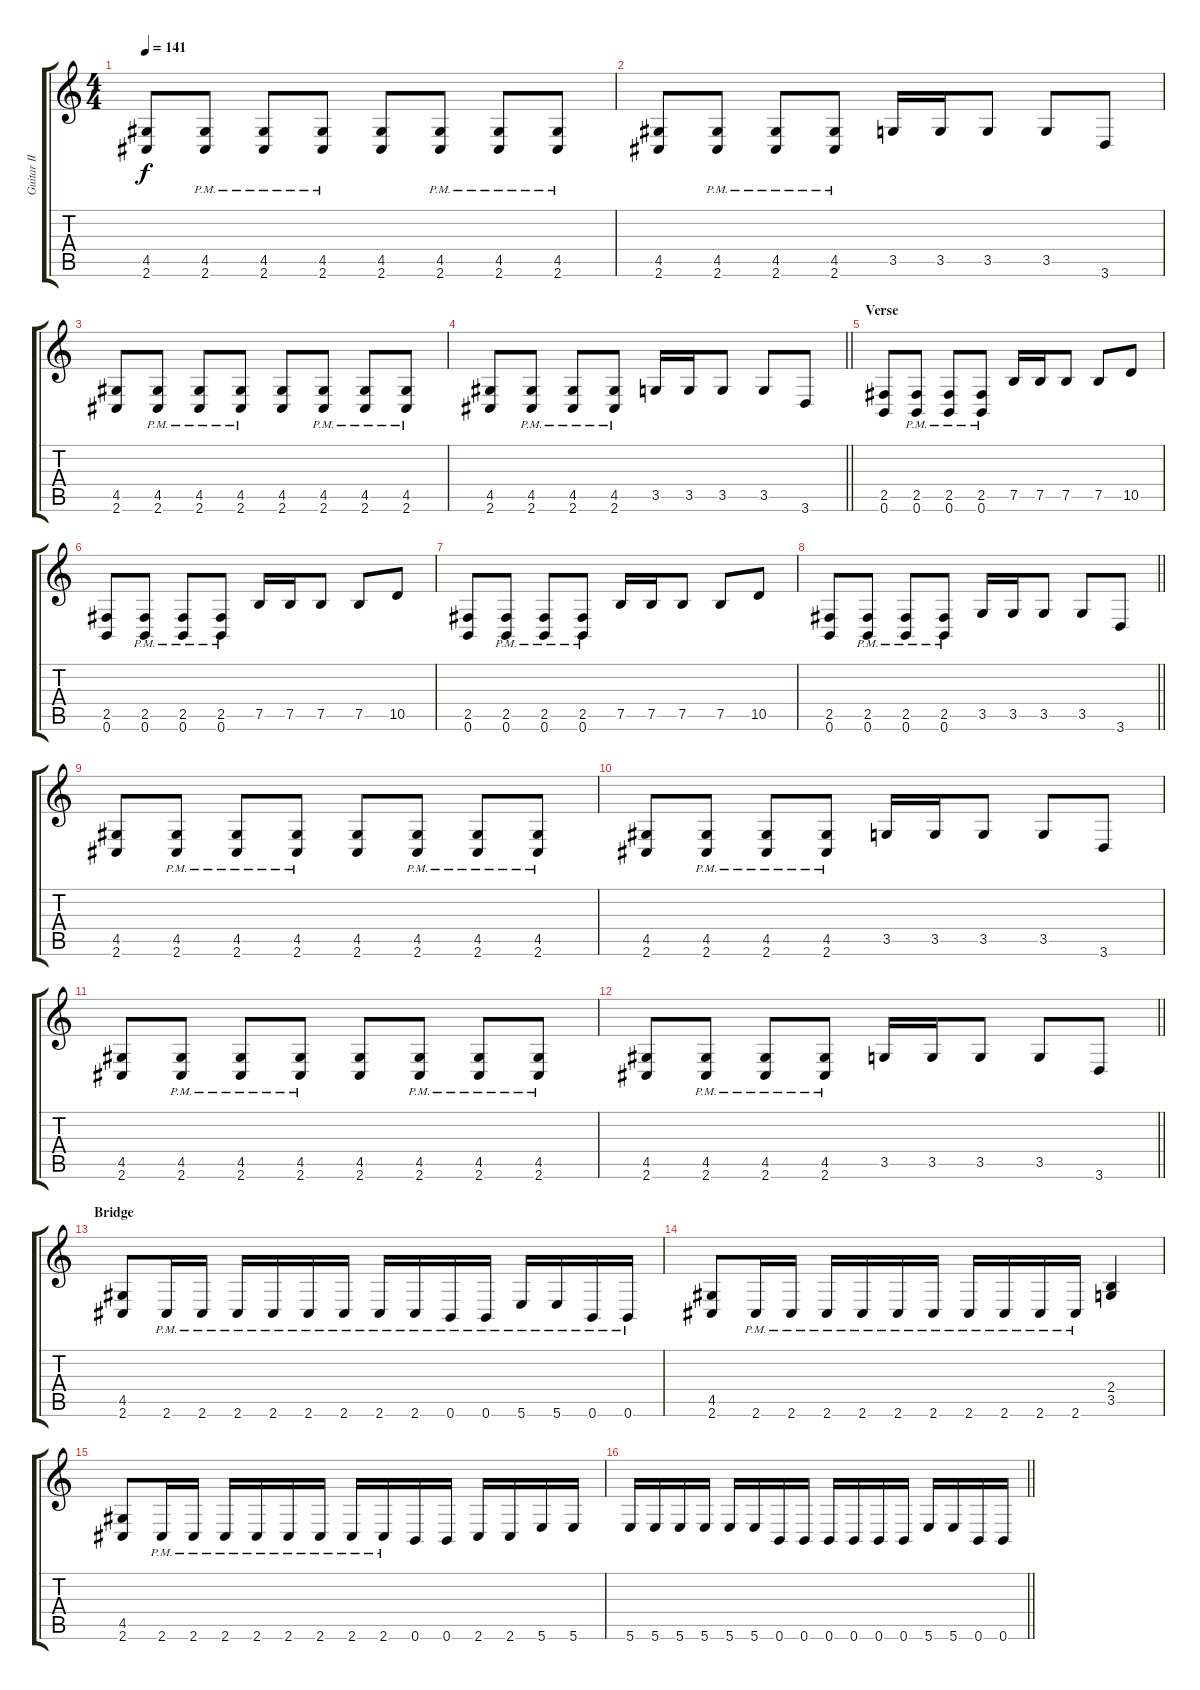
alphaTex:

\track ("Guitar II" "Guitar II") {instrument distortionguitar}
\staff {score tabs}
\tuning (B3 Gb3 D3 A2 E2 B1) {hide}
\ts (4 4)
\section ("" "")
\tempo 141
\clef g2
\ks c
(4.5 2.6).8{dy f} (4.5{pm} 2.6{pm}).8 (4.5{pm} 2.6{pm}).8 (4.5{pm} 2.6{pm}).8 (4.5 2.6).8 (4.5{pm} 2.6{pm}).8 (4.5{pm} 2.6{pm}).8 (4.5{pm} 2.6{pm}).8 |
(4.5 2.6).8 (4.5{pm} 2.6{pm}).8 (4.5{pm} 2.6{pm}).8 (4.5{pm} 2.6{pm}).8 3.5.16 3.5.16 3.5.8 3.5.8 3.6.8 |
(4.5 2.6).8 (4.5{pm} 2.6{pm}).8 (4.5{pm} 2.6{pm}).8 (4.5{pm} 2.6{pm}).8 (4.5 2.6).8 (4.5{pm} 2.6{pm}).8 (4.5{pm} 2.6{pm}).8 (4.5{pm} 2.6{pm}).8 |
\barLineRight lightlight
(4.5 2.6).8 (4.5{pm} 2.6{pm}).8 (4.5{pm} 2.6{pm}).8 (4.5{pm} 2.6{pm}).8 3.5.16 3.5.16 3.5.8 3.5.8 3.6.8 |
\section ("" "Verse")
(2.5 0.6).8 (2.5{pm} 0.6{pm}).8 (2.5{pm} 0.6{pm}).8 (2.5{pm} 0.6{pm}).8 7.5.16 7.5.16 7.5.8 7.5.8 10.5.8 |
(2.5 0.6).8 (2.5{pm} 0.6{pm}).8 (2.5{pm} 0.6{pm}).8 (2.5{pm} 0.6{pm}).8 7.5.16 7.5.16 7.5.8 7.5.8 10.5.8 |
(2.5 0.6).8 (2.5{pm} 0.6{pm}).8 (2.5{pm} 0.6{pm}).8 (2.5{pm} 0.6{pm}).8 7.5.16 7.5.16 7.5.8 7.5.8 10.5.8 |
\barLineRight lightlight
(2.5 0.6).8 (2.5{pm} 0.6{pm}).8 (2.5{pm} 0.6{pm}).8 (2.5{pm} 0.6{pm}).8 3.5.16 3.5.16 3.5.8 3.5.8 3.6.8 |
\section ("" "")
(4.5 2.6).8 (4.5{pm} 2.6{pm}).8 (4.5{pm} 2.6{pm}).8 (4.5{pm} 2.6{pm}).8 (4.5 2.6).8 (4.5{pm} 2.6{pm}).8 (4.5{pm} 2.6{pm}).8 (4.5{pm} 2.6{pm}).8 |
(4.5 2.6).8 (4.5{pm} 2.6{pm}).8 (4.5{pm} 2.6{pm}).8 (4.5{pm} 2.6{pm}).8 3.5.16 3.5.16 3.5.8 3.5.8 3.6.8 |
(4.5 2.6).8 (4.5{pm} 2.6{pm}).8 (4.5{pm} 2.6{pm}).8 (4.5{pm} 2.6{pm}).8 (4.5 2.6).8 (4.5{pm} 2.6{pm}).8 (4.5{pm} 2.6{pm}).8 (4.5{pm} 2.6{pm}).8 |
\barLineRight lightlight
(4.5 2.6).8 (4.5{pm} 2.6{pm}).8 (4.5{pm} 2.6{pm}).8 (4.5{pm} 2.6{pm}).8 3.5.16 3.5.16 3.5.8 3.5.8 3.6.8 |
\section ("" "Bridge")
(4.5 2.6).8 2.6{pm}.16 2.6{pm}.16 2.6{pm}.16 2.6{pm}.16 2.6{pm}.16 2.6{pm}.16 2.6{pm}.16 2.6{pm}.16 0.6{pm}.16 0.6{pm}.16 5.6{pm}.16 5.6{pm}.16 0.6{pm}.16 0.6{pm}.16 |
(4.5 2.6).8 2.6{pm}.16 2.6{pm}.16 2.6{pm}.16 2.6{pm}.16 2.6{pm}.16 2.6{pm}.16 2.6{pm}.16 2.6{pm}.16 2.6{pm}.16 2.6{pm}.16 (2.4 3.5).4 |
(4.5 2.6).8 2.6{pm}.16 2.6{pm}.16 2.6{pm}.16 2.6{pm}.16 2.6{pm}.16 2.6{pm}.16 2.6{pm}.16 2.6{pm}.16 0.6.16 0.6.16 2.6.16 2.6.16 5.6.16 5.6.16 |
\barLineRight lightlight
5.6.16 5.6.16 5.6.16 5.6.16 5.6.16 5.6.16 0.6.16 0.6.16 0.6.16 0.6.16 0.6.16 0.6.16 5.6.16 5.6.16 0.6.16 0.6.16
